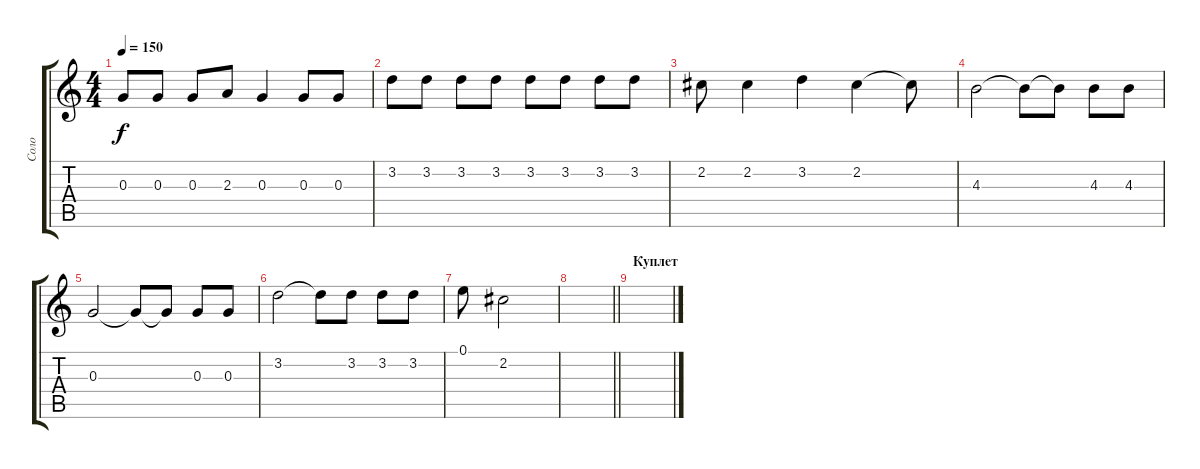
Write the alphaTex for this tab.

\track ("Соло" "Соло") {instrument distortionguitar}
\staff {score tabs}
\tuning (E4 B3 G3 D3 A2 E2) {hide}
\ts (4 4)
\tempo 150
\clef g2
\ks c
0.3.8{dy f} 0.3.8 0.3.8 2.3.8 0.3.4 0.3.8 0.3.8 |
3.2.8 3.2.8 3.2.8 3.2.8 3.2.8 3.2.8 3.2.8 3.2.8 |
2.2.8 2.2.4 3.2.4 2.2.4 2.2{t}.8 |
4.3.2 4.3{t}.8 4.3{t}.8 4.3.8 4.3.8 |
0.3.2 0.3{t}.8 0.3{t}.8 0.3.8 0.3.8 |
3.2.2 3.2{t}.8 3.2.8 3.2.8 3.2.8 |
0.1.8 2.2.2 |
\barLineRight lightlight
|
\section ("" "Куплет")
